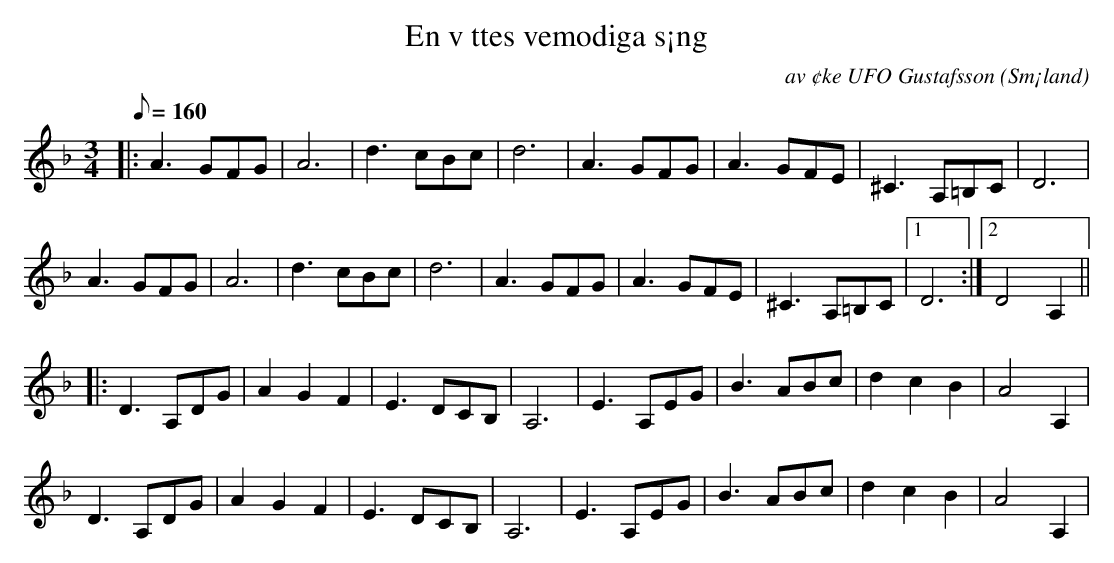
X:1
T:En v ttes vemodiga s¡ng
C:av ¢ke UFO Gustafsson
O:Sm¡land
M:3/4
L:1/8
Q:160
K:F
|: A3 GFG | A6 | d3 cBc | d6 | A3 GFG | A3 GFE | ^C3 A,=B,C | D6 |
   A3 GFG | A6 | d3 cBc | d6 | A3 GFG | A3 GFE | ^C3 A,=B,C |1 D6 :|2 D4 A,2 ||
|: D3 A,DG | A2 G2 F2 | E3 DCB, | A,6 | E3 A,EG | B3 ABc | d2 c2 B2 | A4 A,2 |
   D3 A,DG | A2 G2 F2 | E3 DCB, | A,6 | E3 A,EG | B3 ABc | d2 c2 B2 | A4 A,2 |
